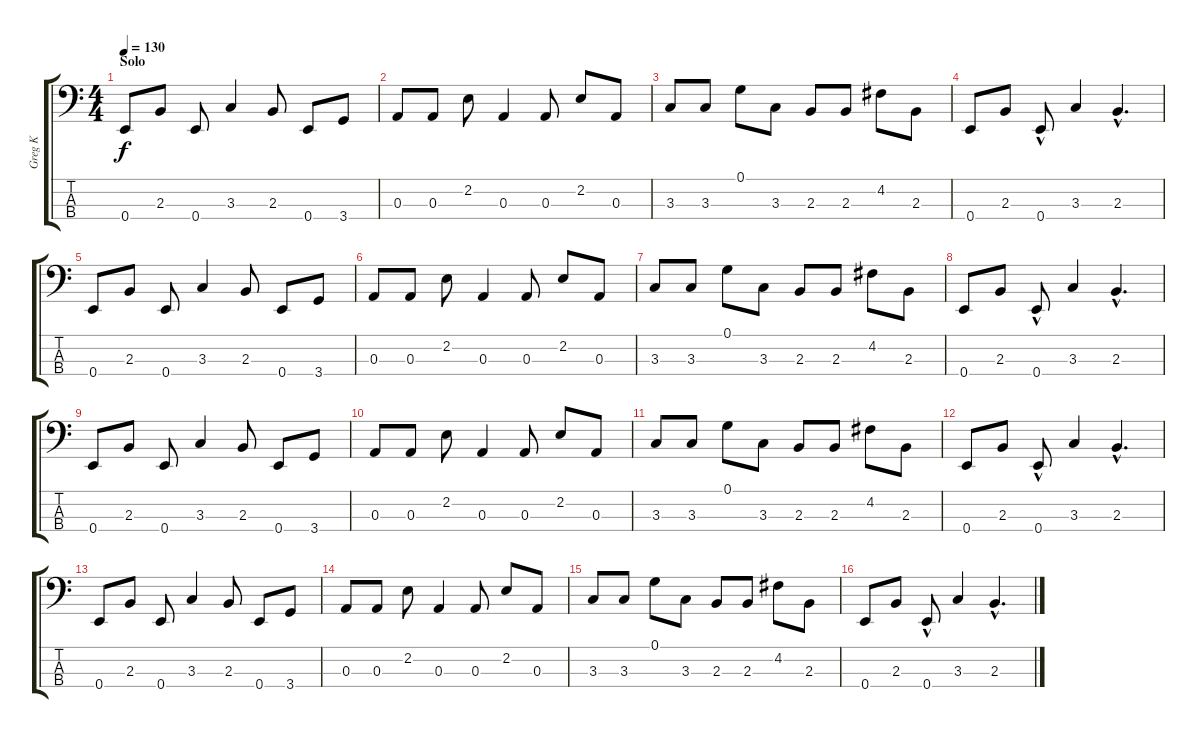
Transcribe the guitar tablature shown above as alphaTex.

\track ("Greg K" "Greg K") {instrument electricbassfinger}
\staff {score tabs}
\tuning (G2 D2 A1 E1) {hide}
\ts (4 4)
\section ("" "Solo")
\tempo 130
\clef f4
\ks c
0.4.8{dy f} 2.3.8 0.4.8 3.3.4 2.3.8 0.4.8 3.4.8 |
0.3.8 0.3.8 2.2.8 0.3.4 0.3.8 2.2.8 0.3.8 |
3.3.8 3.3.8 0.1.8 3.3.8 2.3.8 2.3.8 4.2.8 2.3.8 |
0.4.8 2.3.8 0.4{hac}.8 3.3.4 2.3{hac}.4{d} |
0.4.8 2.3.8 0.4.8 3.3.4 2.3.8 0.4.8 3.4.8 |
0.3.8 0.3.8 2.2.8 0.3.4 0.3.8 2.2.8 0.3.8 |
3.3.8 3.3.8 0.1.8 3.3.8 2.3.8 2.3.8 4.2.8 2.3.8 |
0.4.8 2.3.8 0.4{hac}.8 3.3.4 2.3{hac}.4{d} |
0.4.8 2.3.8 0.4.8 3.3.4 2.3.8 0.4.8 3.4.8 |
0.3.8 0.3.8 2.2.8 0.3.4 0.3.8 2.2.8 0.3.8 |
3.3.8 3.3.8 0.1.8 3.3.8 2.3.8 2.3.8 4.2.8 2.3.8 |
0.4.8 2.3.8 0.4{hac}.8 3.3.4 2.3{hac}.4{d} |
0.4.8 2.3.8 0.4.8 3.3.4 2.3.8 0.4.8 3.4.8 |
0.3.8 0.3.8 2.2.8 0.3.4 0.3.8 2.2.8 0.3.8 |
3.3.8 3.3.8 0.1.8 3.3.8 2.3.8 2.3.8 4.2.8 2.3.8 |
0.4.8 2.3.8 0.4{hac}.8 3.3.4 2.3{hac}.4{d}
